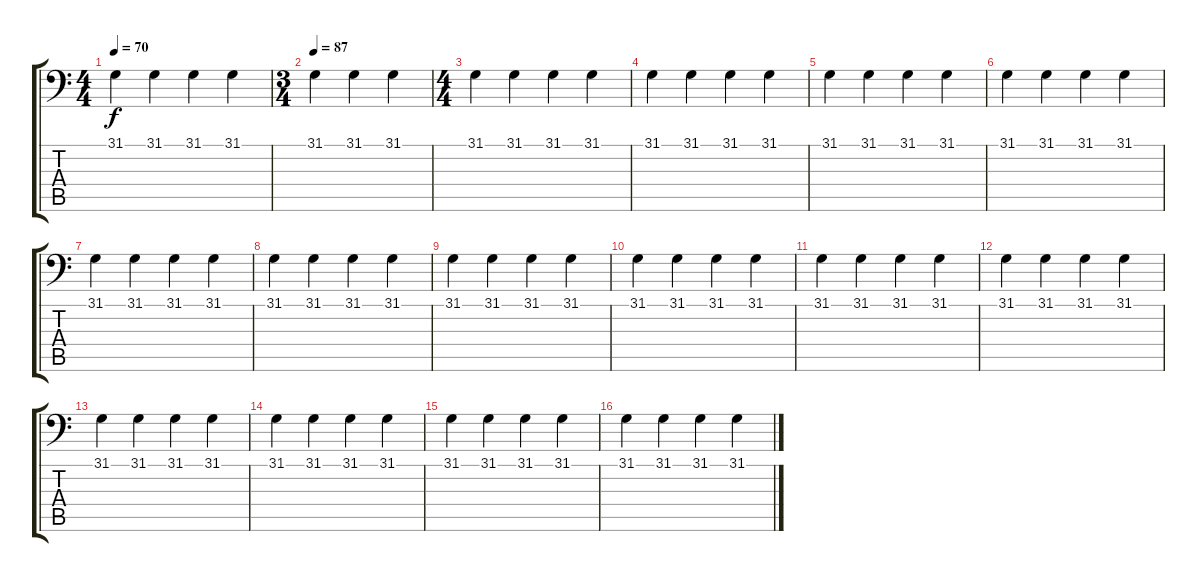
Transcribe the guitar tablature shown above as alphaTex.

\track "" {instrument acousticgrandpiano}
\staff {score tabs}
\tuning (C-1 C-1 C-1 C-1 C-1 C-1) {hide}
\ts (4 4)
\tempo 70
\clef f4
\ks c
31.1.4{dy f} 31.1.4 31.1.4 31.1.4 |
\ts (3 4)
\tempo 87
31.1.4 31.1.4 31.1.4 |
\ts (4 4)
31.1.4 31.1.4 31.1.4 31.1.4 |
31.1.4 31.1.4 31.1.4 31.1.4 |
31.1.4 31.1.4 31.1.4 31.1.4 |
31.1.4 31.1.4 31.1.4 31.1.4 |
31.1.4 31.1.4 31.1.4 31.1.4 |
31.1.4 31.1.4 31.1.4 31.1.4 |
31.1.4 31.1.4 31.1.4 31.1.4 |
31.1.4 31.1.4 31.1.4 31.1.4 |
31.1.4 31.1.4 31.1.4 31.1.4 |
31.1.4 31.1.4 31.1.4 31.1.4 |
31.1.4 31.1.4 31.1.4 31.1.4 |
31.1.4 31.1.4 31.1.4 31.1.4 |
31.1.4 31.1.4 31.1.4 31.1.4 |
31.1.4 31.1.4 31.1.4 31.1.4
